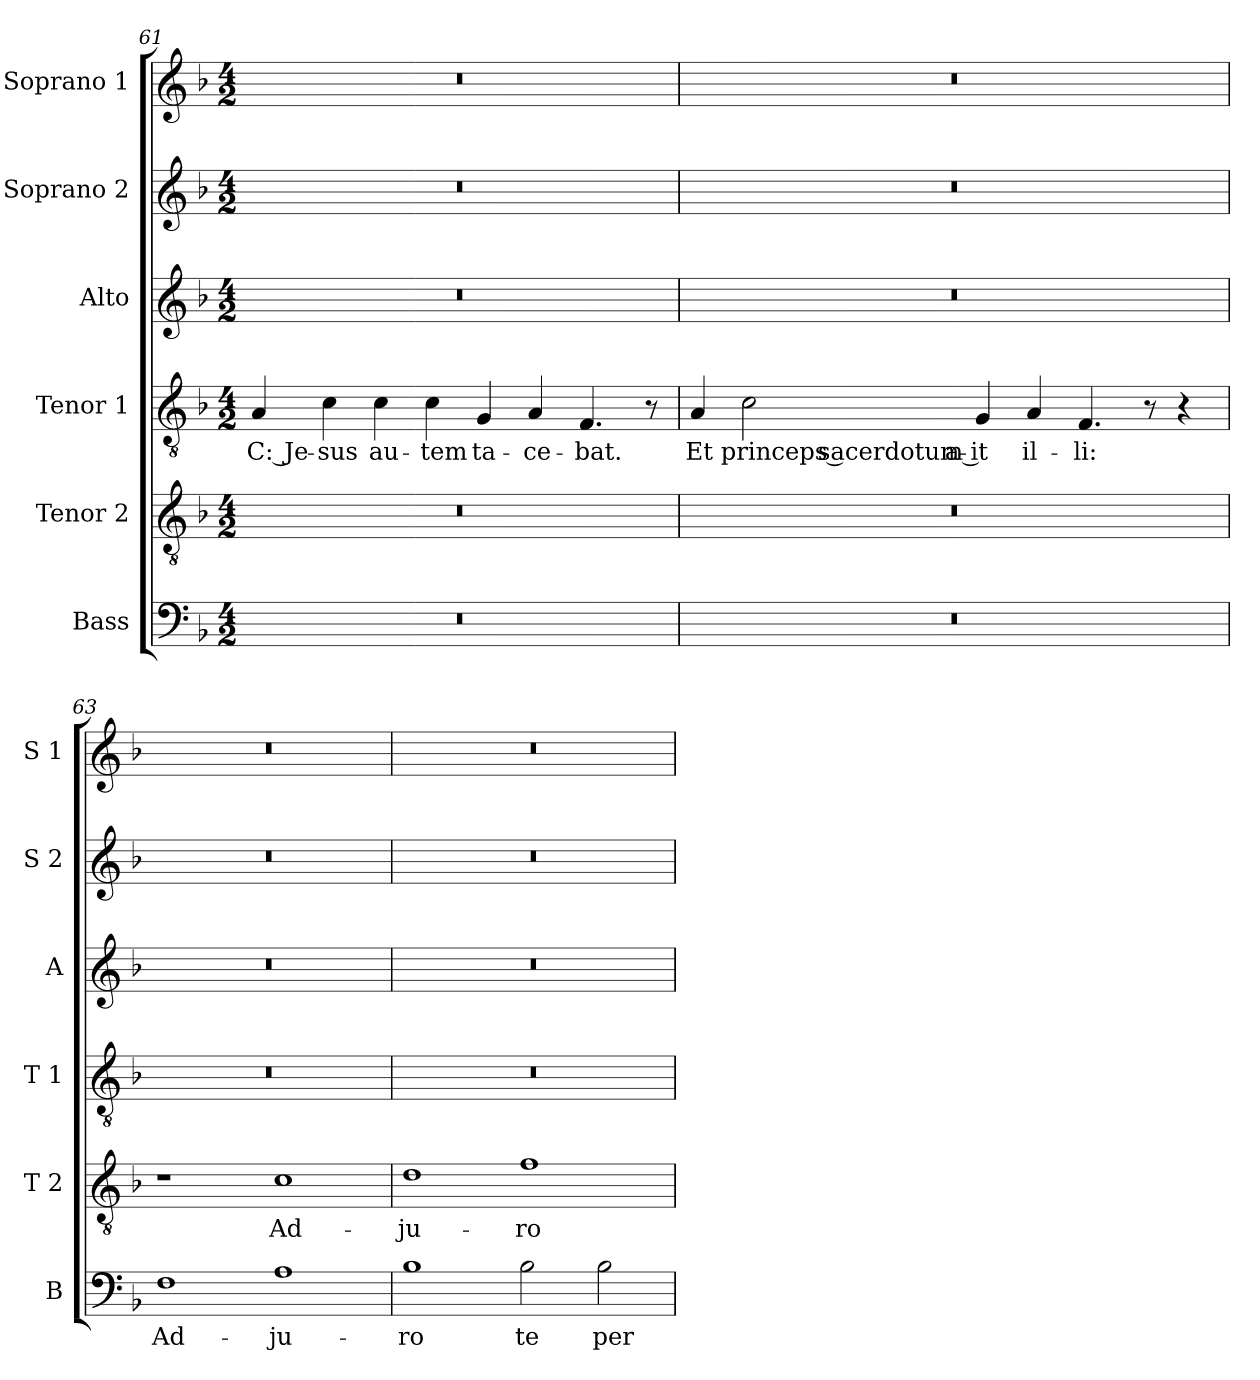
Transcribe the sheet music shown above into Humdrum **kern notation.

**kern	**text	**kern	**text	**kern	**text	**kern	**kern	**kern
*part6	*part6	*part5	*part5	*part4	*part4	*part3	*part2	*part1
*staff6	*staff6	*staff5	*staff5	*staff4	*staff4	*staff3	*staff2	*staff1
*I"Bass	*	*I"Tenor 2	*	*I"Tenor 1	*	*I"Alto	*I"Soprano 2	*I"Soprano 1
*I'B	*	*I'T 2	*	*I'T 1	*	*I'A	*I'S 2	*I'S 1
*clefF4	*	*clefGv2	*	*clefGv2	*	*clefG2	*clefG2	*clefG2
*k[b-]	*	*k[b-]	*	*k[b-]	*	*k[b-]	*k[b-]	*k[b-]
*F:	*	*F:	*	*F:	*	*F:	*F:	*F:
*M4/2	*	*M4/2	*	*M4/2	*	*M4/2	*M4/2	*M4/2
=61	=61	=61	=61	=61	=61	=61	=61	=61
!	!	!	!	!	!LO:LY:b	!	!	!
0r	.	0r	.	4A/	C: Je-	0r	0r	0r
!	!	!	!	!	!LO:LY:b	!	!	!
.	.	.	.	4c\	-sus	.	.	.
!	!	!	!	!	!LO:LY:b	!	!	!
.	.	.	.	4c\	au-	.	.	.
!	!	!	!	!	!LO:LY:b	!	!	!
.	.	.	.	4c\	-tem	.	.	.
!	!	!	!	!	!LO:LY:b	!	!	!
.	.	.	.	4G/	ta-	.	.	.
!	!	!	!	!	!LO:LY:b	!	!	!
.	.	.	.	4A/	-ce-	.	.	.
!	!	!	!	!	!LO:LY:b	!	!	!
.	.	.	.	4.F/	-bat.	.	.	.
.	.	.	.	8r	.	.	.	.
=62	=62	=62	=62	=62	=62	=62	=62	=62
!	!	!	!	!	!LO:LY:b	!	!	!
0r	.	0r	.	4A/	Et	0r	0r	0r
!	!	!	!	!	!LO:LY:b	!	!	!
.	.	.	.	2c\	princeps sacerdotum a-	.	.	.
!	!	!	!	!	!LO:LY:b	!	!	!
.	.	.	.	4G/	-it	.	.	.
!	!	!	!	!	!LO:LY:b	!	!	!
.	.	.	.	4A/	il-	.	.	.
!	!	!	!	!	!LO:LY:b	!	!	!
.	.	.	.	4.F/	-li:	.	.	.
.	.	.	.	8r	.	.	.	.
.	.	.	.	4r	.	.	.	.
=63	=63	=63	=63	=63	=63	=63	=63	=63
!	!LO:LY:b	!	!	!	!	!	!	!
1F	Ad-	1r	.	0r	.	0r	0r	0r
!	!LO:LY:b	!	!	!	!	!	!	!
!	!	!	!LO:LY:b	!	!	!	!	!
1A	-ju-	1c	Ad-	.	.	.	.	.
!!LO:PB:g=z
=64	=64	=64	=64	=64	=64	=64	=64	=64
!	!LO:LY:b	!	!	!	!	!	!	!
!	!	!	!LO:LY:b	!	!	!	!	!
1B-	-ro	1d	-ju-	0r	.	0r	0r	0r
!	!LO:LY:b	!	!	!	!	!	!	!
!	!	!	!LO:LY:b	!	!	!	!	!
2B-\	te	1f	-ro	.	.	.	.	.
!	!LO:LY:b	!	!	!	!	!	!	!
2B-\	per-	.	.	.	.	.	.	.
=	=	=	=	=	=	=	=	=
*-	*-	*-	*-	*-	*-	*-	*-	*-
